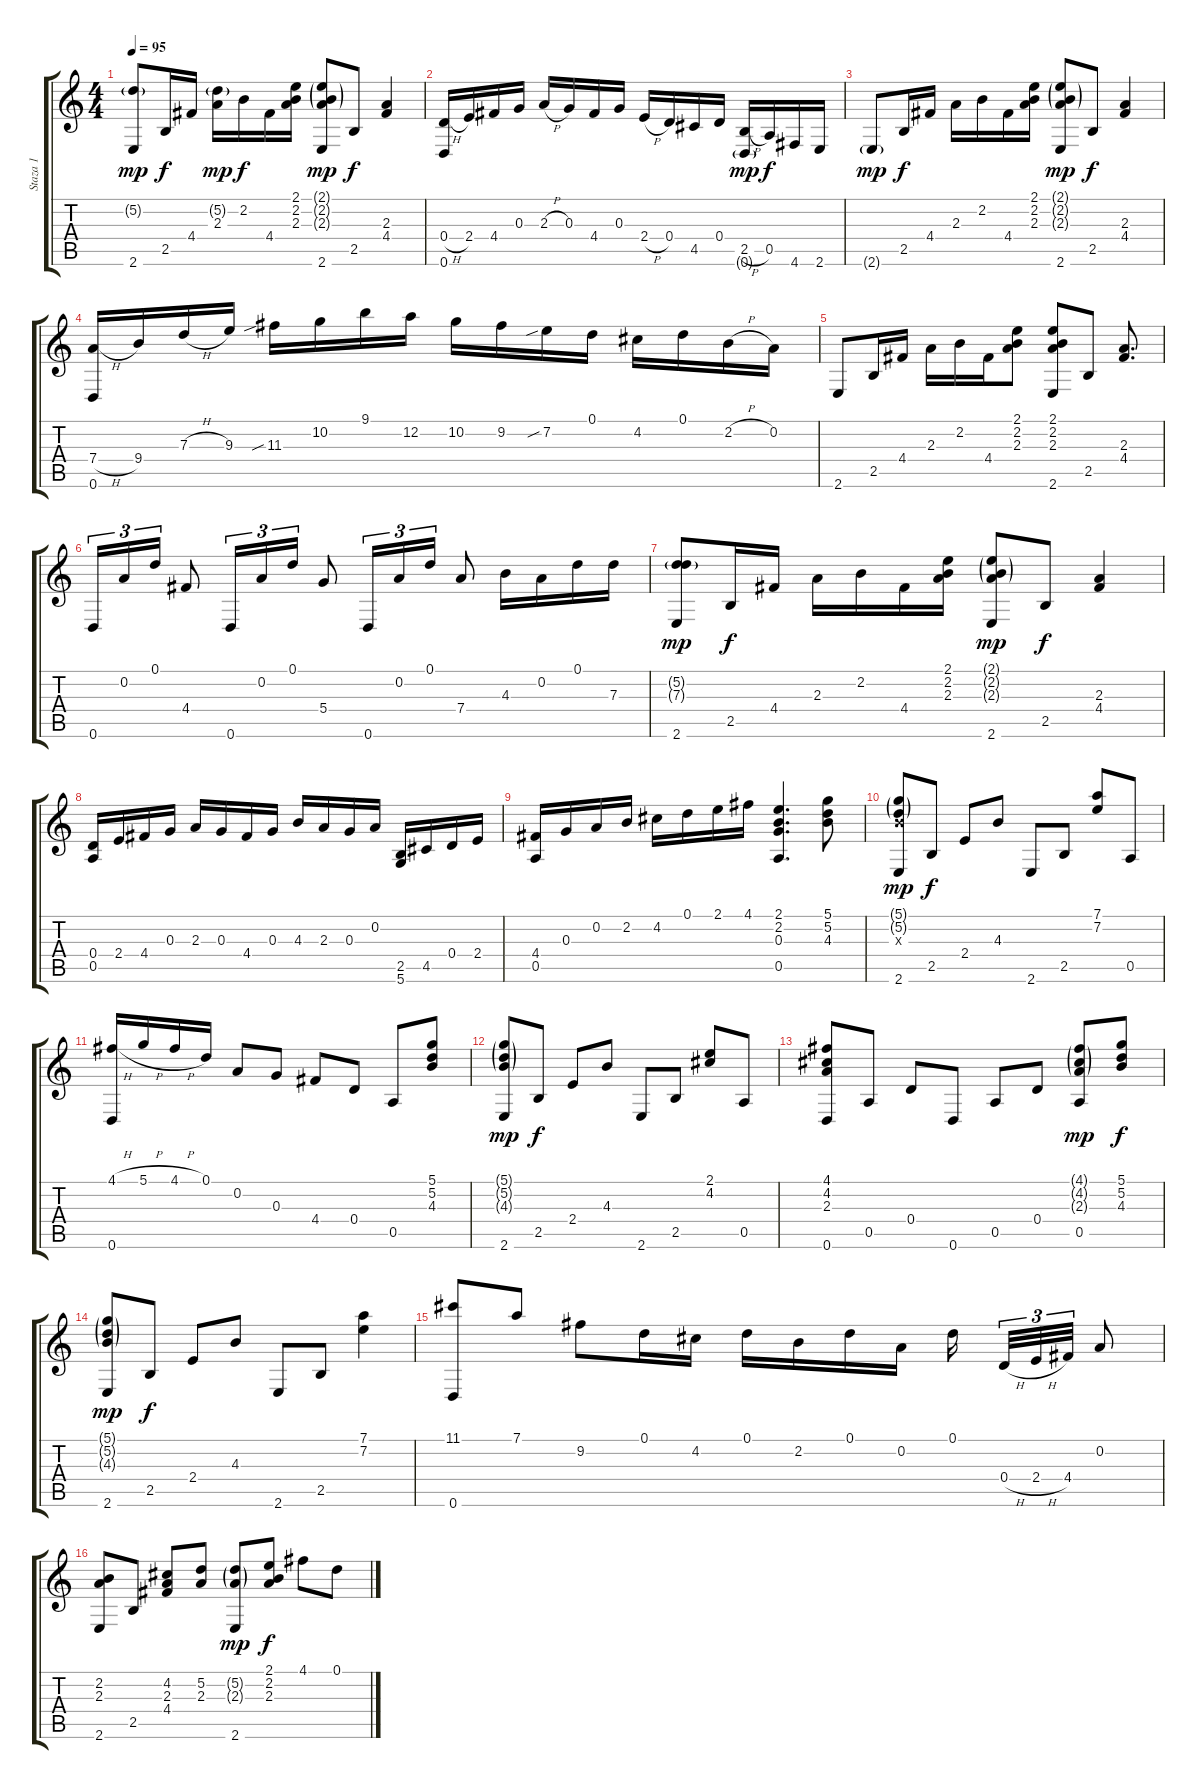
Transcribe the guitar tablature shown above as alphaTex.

\track ("Staza 1" "Staza 1") {instrument acousticguitarsteel}
\staff {score tabs}
\tuning (D4 A3 G3 D3 A2 D2) {hide}
\ts (4 4)
\tempo 95
\clef g2
\ks c
(5.2{g} 2.6).8{dy mp} 2.5.16{dy f} 4.4.16 (5.2{g} 2.3).16{dy mp} 2.2.16{dy f} 4.4.16 (2.1 2.2 2.3).16 (2.1{g} 2.2{g} 2.3{g} 2.6).8{dy mp} 2.5.8{dy f} (2.3 4.4).4 |
(0.4{h} 0.6).16 2.4.16 4.4.16 0.3.16 2.3{h}.16 0.3.16 4.4.16 0.3.16 2.4{h}.16 0.4.16 4.5.16 0.4.16 (2.5{h} 0.6{g}).16{dy mp} 0.5.16{dy f} 4.6.16 2.6.16 |
2.6{g}.8{dy mp} 2.5.16{dy f} 4.4.16 2.3.16 2.2.16 4.4.16 (2.1 2.2 2.3).16 (2.1{g} 2.2{g} 2.3{g} 2.6).8{dy mp} 2.5.8{dy f} (2.3 4.4).4 |
(7.4{h} 0.6).16 9.4.16 7.3{h}.16 9.3.16 11.3{sib}.16 10.2.16 9.1.16 12.2.16 10.2.16 9.2.16 7.2{sib}.16 0.1.16 4.2.16 0.1.16 2.2{h}.16 0.2.16 |
2.6.8 2.5.16 4.4.16 2.3.16 2.2.16 4.4.16 (2.1 2.2 2.3).8 (2.1 2.2 2.3 2.6).8 2.5.8 (2.3 4.4).8{d} |
0.6.16{tu (3 2)} 0.2.16{tu (3 2)} 0.1.16{tu (3 2)} 4.4.8 0.6.16{tu (3 2)} 0.2.16{tu (3 2)} 0.1.16{tu (3 2)} 5.4.8 0.6.16{tu (3 2)} 0.2.16{tu (3 2)} 0.1.16{tu (3 2)} 7.4.8 4.3.16 0.2.16 0.1.16 7.3.16 |
(5.2{g} 7.3{g} 2.6).8{dy mp} 2.5.16{dy f} 4.4.16 2.3.16 2.2.16 4.4.16 (2.1 2.2 2.3).16 (2.1{g} 2.2{g} 2.3{g} 2.6).8{dy mp} 2.5.8{dy f} (2.3 4.4).4 |
(0.4 0.5).16 2.4.16 4.4.16 0.3.16 2.3.16 0.3.16 4.4.16 0.3.16 4.3.16 2.3.16 0.3.16 0.2.16 (2.5 5.6).16 4.5.16 0.4.16 2.4.16 |
(4.4 0.5).16 0.3.16 0.2.16 2.2.16 4.2.16 0.1.16 2.1.16 4.1.16 (2.1 2.2 0.3 0.5).4{d} (5.1 5.2 4.3).8 |
(5.1{g} 5.2{g} 4.3{x} 2.6).8{dy mp} 2.5.8{dy f} 2.4.8 4.3.8 2.6.8 2.5.8 (7.1 7.2).8 0.5.8 |
(4.1{h} 0.6).16 5.1{h}.16 4.1{h}.16 0.1.16 0.2.8 0.3.8 4.4.8 0.4.8 0.5.8 (5.1 5.2 4.3).8 |
(5.1{g} 5.2{g} 4.3{g} 2.6).8{dy mp} 2.5.8{dy f} 2.4.8 4.3.8 2.6.8 2.5.8 (2.1 4.2).8 0.5.8 |
(4.1 4.2 2.3 0.6).8 0.5.8 0.4.8 0.6.8 0.5.8 0.4.8 (4.1{g} 4.2{g} 2.3{g} 0.5).8{dy mp} (5.1 5.2 4.3).8{dy f} |
(5.1{g} 5.2{g} 4.3{g} 2.6).8{dy mp} 2.5.8{dy f} 2.4.8 4.3.8 2.6.8 2.5.8 (7.1 7.2).4 |
(11.1 0.6).8 7.1.8 9.2.8 0.1.16 4.2.16 0.1.16 2.2.16 0.1.16 0.2.16 0.1.16{beam splitsecondary} 0.4{h}.32{tu (3 2)} 2.4{h}.32{tu (3 2)} 4.4.32{tu (3 2)} 0.2.8 |
(2.2 2.3 2.6).8 2.5.8 (4.2 2.3 4.4).8 (5.2 2.3).8 (5.2{g} 2.3{g} 2.6).8{dy mp} (2.1 2.2 2.3).8{dy f} 4.1.8 0.1.8
